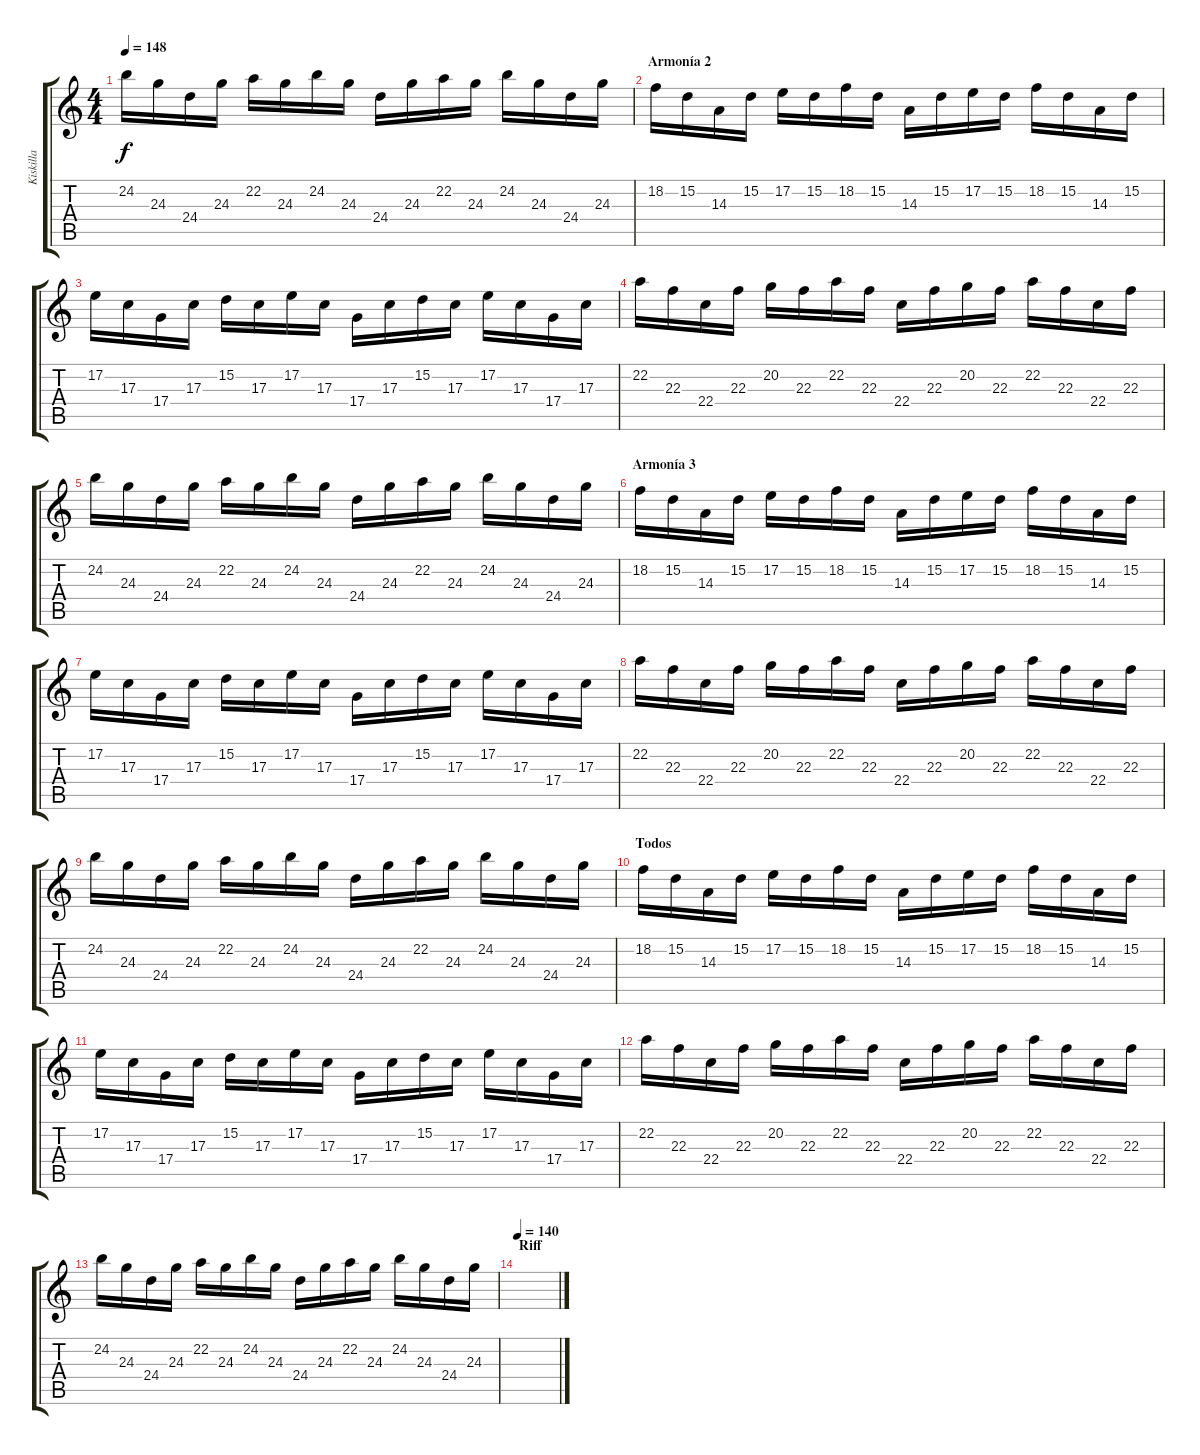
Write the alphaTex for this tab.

\track ("Kiskilla" "Kiskilla") {instrument acousticgrandpiano}
\staff {score tabs}
\tuning (E4 B3 G3 D3 A2 E2) {hide}
\ts (4 4)
\tempo 148
\clef g2
\ks c
24.2.16{dy f} 24.3.16 24.4.16 24.3.16 22.2.16 24.3.16 24.2.16 24.3.16 24.4.16 24.3.16 22.2.16 24.3.16 24.2.16 24.3.16 24.4.16 24.3.16 |
\section ("" "Armonía 2")
18.2.16 15.2.16 14.3.16 15.2.16 17.2.16 15.2.16 18.2.16 15.2.16 14.3.16 15.2.16 17.2.16 15.2.16 18.2.16 15.2.16 14.3.16 15.2.16 |
17.2.16 17.3.16 17.4.16 17.3.16 15.2.16 17.3.16 17.2.16 17.3.16 17.4.16 17.3.16 15.2.16 17.3.16 17.2.16 17.3.16 17.4.16 17.3.16 |
22.2.16 22.3.16 22.4.16 22.3.16 20.2.16 22.3.16 22.2.16 22.3.16 22.4.16 22.3.16 20.2.16 22.3.16 22.2.16 22.3.16 22.4.16 22.3.16 |
24.2.16 24.3.16 24.4.16 24.3.16 22.2.16 24.3.16 24.2.16 24.3.16 24.4.16 24.3.16 22.2.16 24.3.16 24.2.16 24.3.16 24.4.16 24.3.16 |
\section ("" "Armonía 3")
18.2.16 15.2.16 14.3.16 15.2.16 17.2.16 15.2.16 18.2.16 15.2.16 14.3.16 15.2.16 17.2.16 15.2.16 18.2.16 15.2.16 14.3.16 15.2.16 |
17.2.16 17.3.16 17.4.16 17.3.16 15.2.16 17.3.16 17.2.16 17.3.16 17.4.16 17.3.16 15.2.16 17.3.16 17.2.16 17.3.16 17.4.16 17.3.16 |
22.2.16 22.3.16 22.4.16 22.3.16 20.2.16 22.3.16 22.2.16 22.3.16 22.4.16 22.3.16 20.2.16 22.3.16 22.2.16 22.3.16 22.4.16 22.3.16 |
24.2.16 24.3.16 24.4.16 24.3.16 22.2.16 24.3.16 24.2.16 24.3.16 24.4.16 24.3.16 22.2.16 24.3.16 24.2.16 24.3.16 24.4.16 24.3.16 |
\section ("" "Todos")
18.2.16 15.2.16 14.3.16 15.2.16 17.2.16 15.2.16 18.2.16 15.2.16 14.3.16 15.2.16 17.2.16 15.2.16 18.2.16 15.2.16 14.3.16 15.2.16 |
17.2.16 17.3.16 17.4.16 17.3.16 15.2.16 17.3.16 17.2.16 17.3.16 17.4.16 17.3.16 15.2.16 17.3.16 17.2.16 17.3.16 17.4.16 17.3.16 |
22.2.16 22.3.16 22.4.16 22.3.16 20.2.16 22.3.16 22.2.16 22.3.16 22.4.16 22.3.16 20.2.16 22.3.16 22.2.16 22.3.16 22.4.16 22.3.16 |
24.2.16 24.3.16 24.4.16 24.3.16 22.2.16 24.3.16 24.2.16 24.3.16 24.4.16 24.3.16 22.2.16 24.3.16 24.2.16 24.3.16 24.4.16 24.3.16 |
\section ("" "Riff")
\tempo 140
